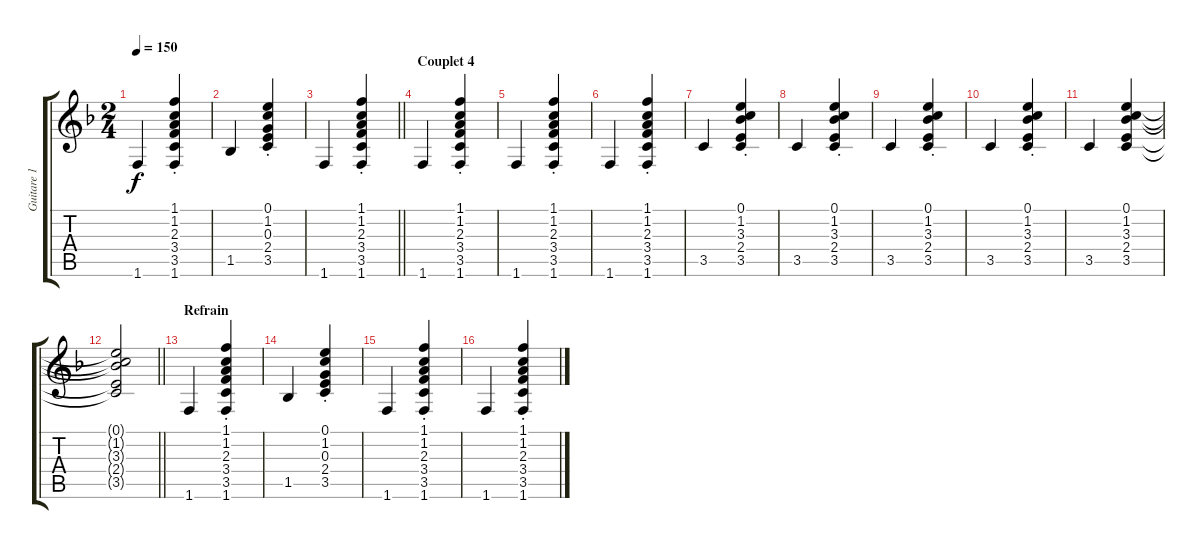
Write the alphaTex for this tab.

\track ("Guitare 1" "Guitare 1") {instrument acousticguitarsteel}
\staff {score tabs}
\tuning (E4 B3 G3 D3 A2 E2) {hide}
\ts (2 4)
\tempo 150
\clef g2
\ks f
1.6.4{dy f} (1.1{st} 1.2{st} 2.3{st} 3.4{st} 3.5{st} 1.6{st}).4 |
1.5.4 (0.1{st} 1.2{st} 0.3{st} 2.4{st} 3.5{st}).4 |
\barLineRight lightlight
1.6.4 (1.1{st} 1.2{st} 2.3{st} 3.4{st} 3.5{st} 1.6{st}).4 |
\section ("" "Couplet 4")
1.6.4 (1.1{st} 1.2{st} 2.3{st} 3.4{st} 3.5{st} 1.6{st}).4 |
1.6.4 (1.1{st} 1.2{st} 2.3{st} 3.4{st} 3.5{st} 1.6{st}).4 |
1.6.4 (1.1{st} 1.2{st} 2.3{st} 3.4{st} 3.5{st} 1.6{st}).4 |
3.5.4 (0.1{st} 1.2{st} 3.3{st} 2.4{st} 3.5{st}).4 |
3.5.4 (0.1{st} 1.2{st} 3.3{st} 2.4{st} 3.5{st}).4 |
3.5.4 (0.1{st} 1.2{st} 3.3{st} 2.4{st} 3.5{st}).4 |
3.5.4 (0.1{st} 1.2{st} 3.3{st} 2.4{st} 3.5{st}).4 |
3.5.4 (0.1 1.2 3.3 2.4 3.5).4 |
\barLineRight lightlight
(0.1{t} 1.2{t} 3.3{t} 2.4{t} 3.5{t}).2 |
\section ("" "Refrain")
1.6.4 (1.1{st} 1.2{st} 2.3{st} 3.4{st} 3.5{st} 1.6{st}).4 |
1.5.4 (0.1{st} 1.2{st} 0.3{st} 2.4{st} 3.5{st}).4 |
1.6.4 (1.1{st} 1.2{st} 2.3{st} 3.4{st} 3.5{st} 1.6{st}).4 |
1.6.4 (1.1{st} 1.2{st} 2.3{st} 3.4{st} 3.5{st} 1.6{st}).4
